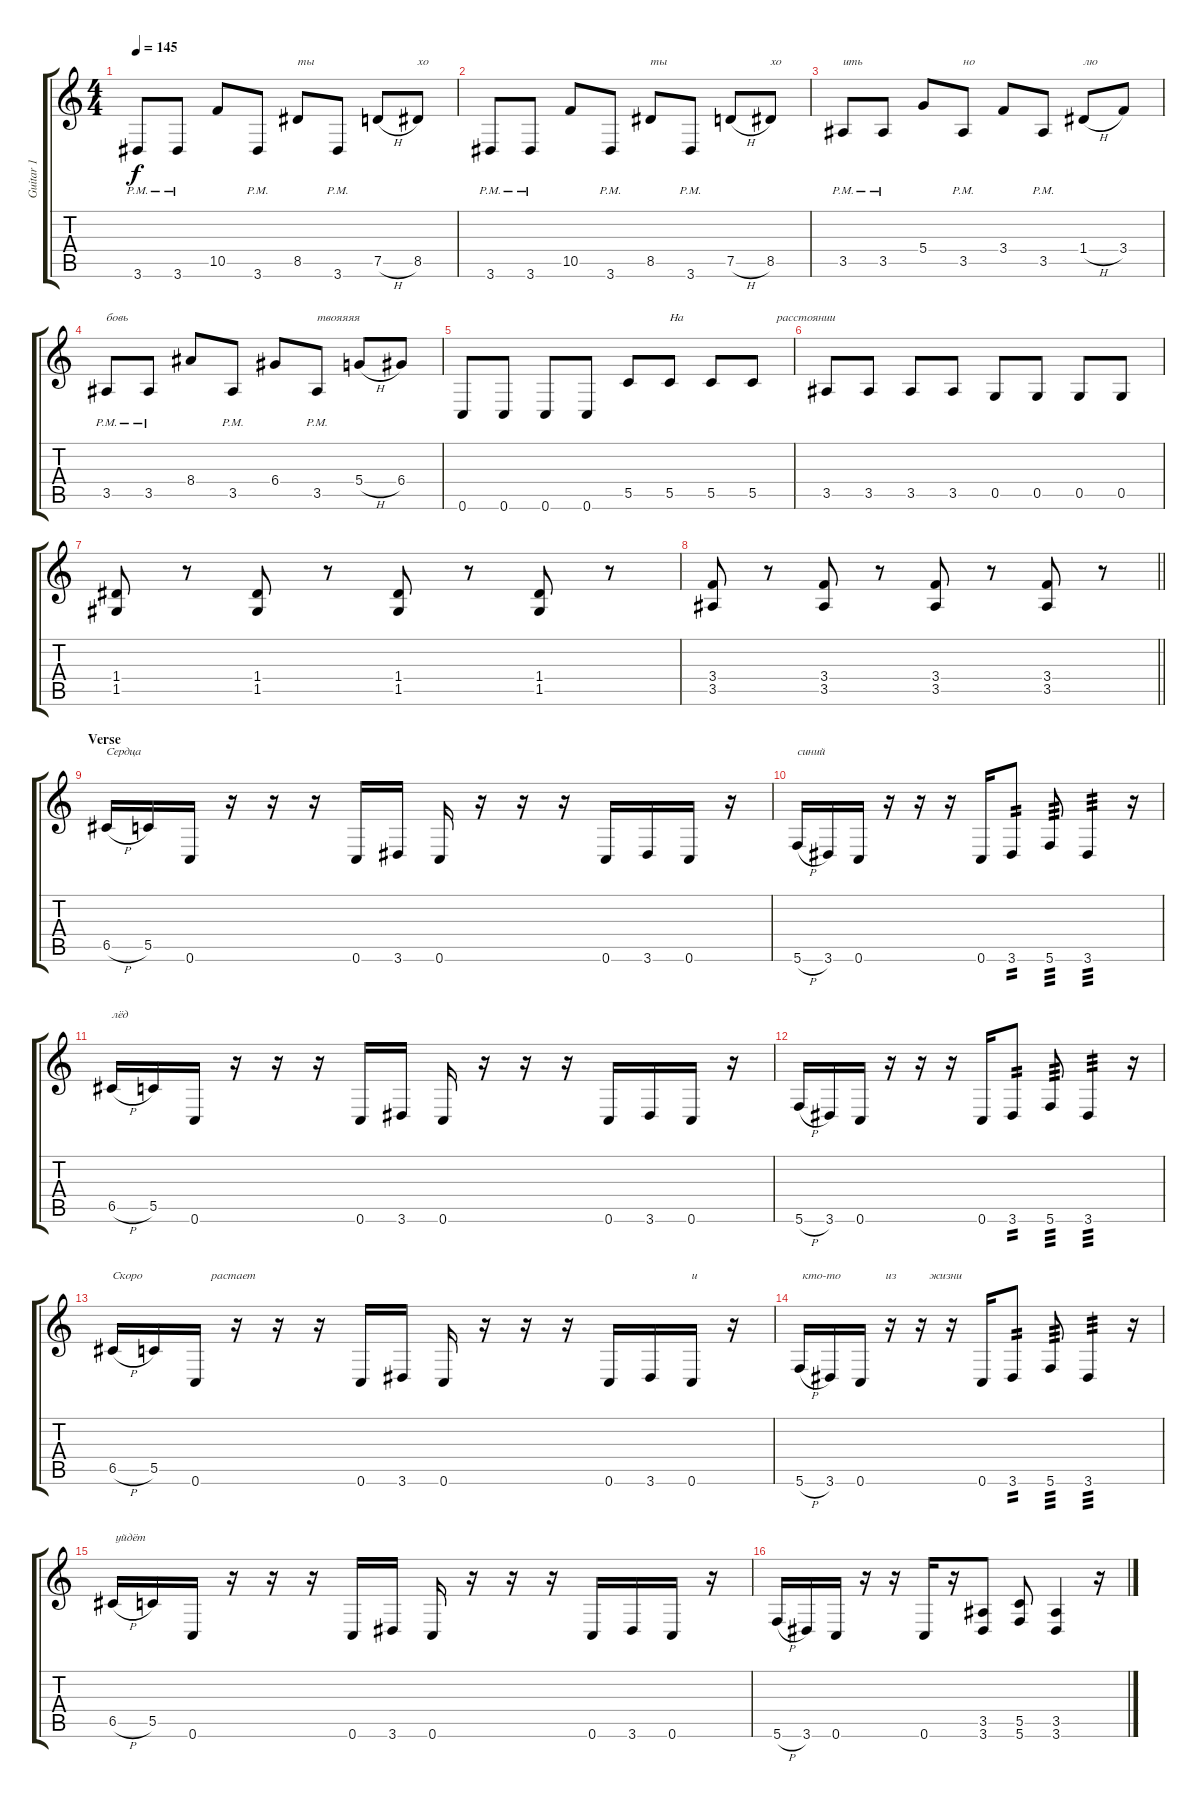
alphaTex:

\track ("Guitar 1" "Guitar 1") {instrument overdrivenguitar}
\staff {score tabs}
\tuning (E4 B3 G3 D3 G2 C2) {hide}
\ts (4 4)
\tempo 145
\clef g2
\ks c
3.6{pm}.8{dy f} 3.6{pm}.8 10.5.8 3.6{pm}.8 8.5.8{txt "ты"} 3.6{pm}.8 7.5{h}.8 8.5.8{txt "хо"} |
3.6{pm}.8 3.6{pm}.8 10.5.8 3.6{pm}.8 8.5.8{txt "ты"} 3.6{pm}.8 7.5{h}.8 8.5.8{txt "хо"} |
3.5{pm}.8{txt "ить"} 3.5{pm}.8 5.4.8 3.5{pm}.8{txt "но"} 3.4.8 3.5{pm}.8 1.4{h}.8{txt "лю"} 3.4.8 |
3.5{pm}.8{txt "бовь"} 3.5{pm}.8 8.4.8 3.5{pm}.8 6.4.8 3.5{pm}.8{txt "твояяяя"} 5.4{h}.8 6.4.8 |
0.6.8 0.6.8 0.6.8 0.6.8 5.5.8 5.5.8{txt "На                               расстоянии "} 5.5.8 5.5.8 |
3.5.8 3.5.8 3.5.8 3.5.8 0.5.8 0.5.8 0.5.8 0.5.8 |
(1.4 1.5).8 r.8 (1.4 1.5).8 r.8 (1.4 1.5).8 r.8 (1.4 1.5).8 r.8 |
\barLineRight lightlight
(3.4 3.5).8 r.8 (3.4 3.5).8 r.8 (3.4 3.5).8 r.8 (3.4 3.5).8 r.8 |
\section ("" "Verse")
6.5{h}.16{txt "Сердца "} 5.5.16 0.6.16 r.16 r.16 r.16 0.6.16 3.6.16 0.6.16 r.16 r.16 r.16 0.6.16 3.6.16 0.6.16 r.16 |
5.6{h}.16{txt "синий"} 3.6.16 0.6.16 r.16 r.16 r.16 0.6.16 3.6.8{tp 2} 5.6.8{tp 3} 3.6.4{tp 3} r.16 |
6.5{h}.16{txt "лёд"} 5.5.16 0.6.16 r.16 r.16 r.16 0.6.16 3.6.16 0.6.16 r.16 r.16 r.16 0.6.16 3.6.16 0.6.16 r.16 |
5.6{h}.16 3.6.16 0.6.16 r.16 r.16 r.16 0.6.16 3.6.8{tp 2} 5.6.8{tp 3} 3.6.4{tp 3} r.16 |
6.5{h}.16{txt "Скоро                       растает"} 5.5.16 0.6.16 r.16 r.16 r.16 0.6.16 3.6.16 0.6.16 r.16 r.16 r.16 0.6.16 3.6.16 0.6.16{txt "и"} r.16 |
5.6{h}.16{txt " кто-то               из           жизни "} 3.6.16 0.6.16 r.16 r.16 r.16 0.6.16 3.6.8{tp 2} 5.6.8{tp 3} 3.6.4{tp 3} r.16 |
6.5{h}.16{txt " уйдёт "} 5.5.16 0.6.16 r.16 r.16 r.16 0.6.16 3.6.16 0.6.16 r.16 r.16 r.16 0.6.16 3.6.16 0.6.16 r.16 |
5.6{h}.16 3.6.16 0.6.16 r.16 r.16 0.6.16 r.16 (3.5 3.6).8 (5.5 5.6).8 (3.5 3.6).4 r.16
